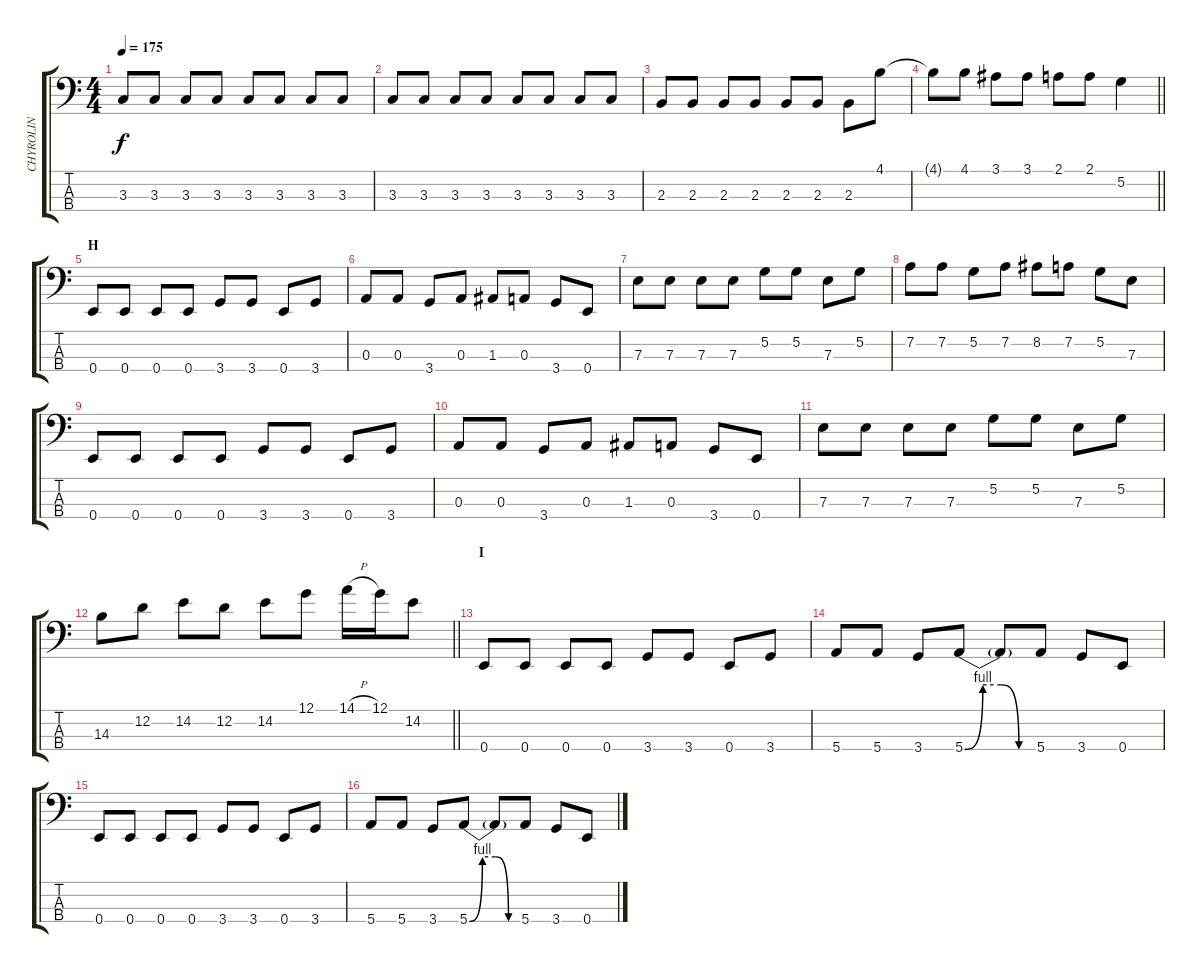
\track ("CHYROLIN" "CHYROLIN") {instrument electricbasspick}
\staff {score tabs}
\tuning (G2 D2 A1 E1) {hide}
\ts (4 4)
\tempo 175
\clef f4
\ks c
3.3.8{dy f} 3.3.8 3.3.8 3.3.8 3.3.8 3.3.8 3.3.8 3.3.8 |
3.3.8 3.3.8 3.3.8 3.3.8 3.3.8 3.3.8 3.3.8 3.3.8 |
2.3.8 2.3.8 2.3.8 2.3.8 2.3.8 2.3.8 2.3.8 4.1.8 |
\barLineRight lightlight
4.1{t}.8 4.1.8 3.1.8 3.1.8 2.1.8 2.1.8 5.2.4 |
\section ("" "H")
0.4.8 0.4.8 0.4.8 0.4.8 3.4.8 3.4.8 0.4.8 3.4.8 |
0.3.8 0.3.8 3.4.8 0.3.8 1.3.8 0.3.8 3.4.8 0.4.8 |
7.3.8 7.3.8 7.3.8 7.3.8 5.2.8 5.2.8 7.3.8 5.2.8 |
7.2.8 7.2.8 5.2.8 7.2.8 8.2.8 7.2.8 5.2.8 7.3.8 |
0.4.8 0.4.8 0.4.8 0.4.8 3.4.8 3.4.8 0.4.8 3.4.8 |
0.3.8 0.3.8 3.4.8 0.3.8 1.3.8 0.3.8 3.4.8 0.4.8 |
7.3.8 7.3.8 7.3.8 7.3.8 5.2.8 5.2.8 7.3.8 5.2.8 |
\barLineRight lightlight
14.3.8 12.2.8 14.2.8 12.2.8 14.2.8 12.1.8 14.1{h}.16 12.1.16 14.2.8 |
\section ("" "I")
0.4.8 0.4.8 0.4.8 0.4.8 3.4.8 3.4.8 0.4.8 3.4.8 |
5.4.8 5.4.8 3.4.8 5.4{be (custom 0 0 15 4 30 4 45 0 60 0)}.8 5.4{t}.8 5.4.8 3.4.8 0.4.8 |
0.4.8 0.4.8 0.4.8 0.4.8 3.4.8 3.4.8 0.4.8 3.4.8 |
5.4.8 5.4.8 3.4.8 5.4{be (custom 0 0 15 4 30 4 45 0 60 0)}.8 5.4{t}.8 5.4.8 3.4.8 0.4.8
